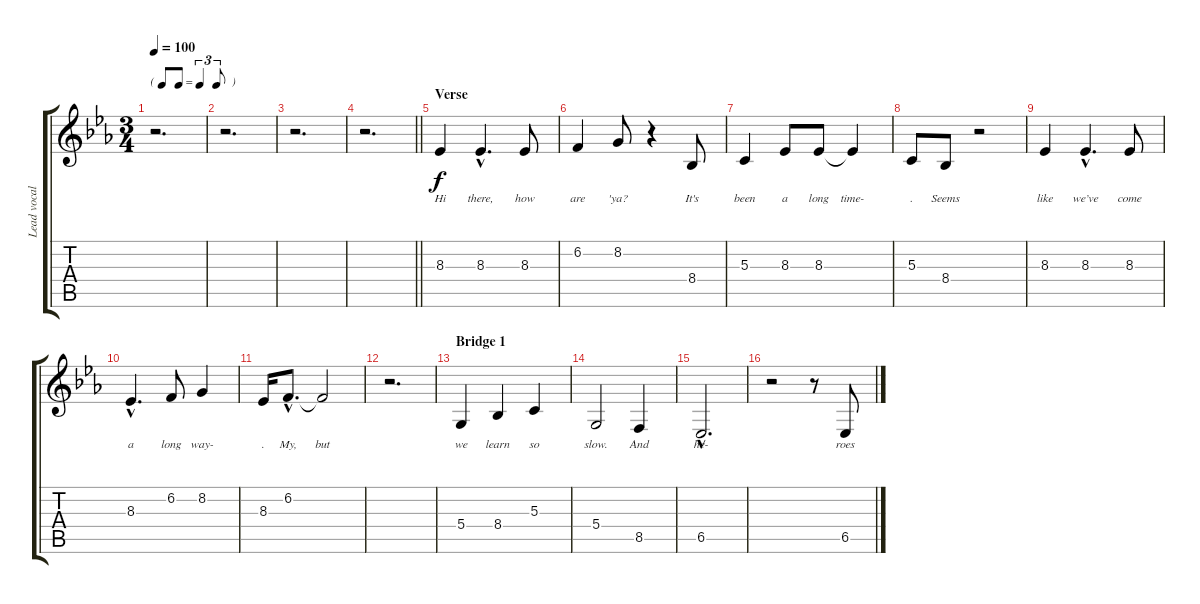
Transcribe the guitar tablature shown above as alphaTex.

\track ("Lead vocal - Walsh" "Lead vocal") {instrument brightacousticpiano}
\staff {score tabs}
\tuning (E4 B3 G3 D3 A2 E2) {hide}
\ts (3 4)
\tf triplet8th
\tempo 100
\clef g2
\ks eb
r.2{d dy f} |
r.2{d} |
r.2{d} |
\barLineRight lightlight
r.2{d} |
\section ("" "Verse")
8.3.4{lyrics (0 "Hi") lyrics (1 "") lyrics (2 "") lyrics (3 "") lyrics (4 "")} 8.3{hac}.4{d lyrics (0 "there,") lyrics (1 "") lyrics (2 "") lyrics (3 "") lyrics (4 "")} 8.3.8{lyrics (0 "how") lyrics (1 "") lyrics (2 "") lyrics (3 "") lyrics (4 "")} |
6.2.4{lyrics (0 "are") lyrics (1 "") lyrics (2 "") lyrics (3 "") lyrics (4 "")} 8.2.8{lyrics (0 "'ya?") lyrics (1 "") lyrics (2 "") lyrics (3 "") lyrics (4 "")} r.4 8.4.8{lyrics (0 "It's") lyrics (1 "") lyrics (2 "") lyrics (3 "") lyrics (4 "")} |
5.3.4{lyrics (0 "been") lyrics (1 "") lyrics (2 "") lyrics (3 "") lyrics (4 "")} 8.3.8{lyrics (0 "a") lyrics (1 "") lyrics (2 "") lyrics (3 "") lyrics (4 "")} 8.3.8{lyrics (0 "long") lyrics (1 "") lyrics (2 "") lyrics (3 "") lyrics (4 "")} 8.3{t}.4{lyrics (0 "time-") lyrics (1 "") lyrics (2 "") lyrics (3 "") lyrics (4 "")} |
5.3.8{lyrics (0 ".") lyrics (1 "") lyrics (2 "") lyrics (3 "") lyrics (4 "")} 8.4.8{lyrics (0 "Seems") lyrics (1 "") lyrics (2 "") lyrics (3 "") lyrics (4 "")} r.2 |
8.3.4{lyrics (0 "like") lyrics (1 "") lyrics (2 "") lyrics (3 "") lyrics (4 "")} 8.3{hac}.4{d lyrics (0 "we’ve") lyrics (1 "") lyrics (2 "") lyrics (3 "") lyrics (4 "")} 8.3.8{lyrics (0 "come") lyrics (1 "") lyrics (2 "") lyrics (3 "") lyrics (4 "")} |
8.3{hac}.4{d lyrics (0 "a") lyrics (1 "") lyrics (2 "") lyrics (3 "") lyrics (4 "")} 6.2.8{lyrics (0 "long") lyrics (1 "") lyrics (2 "") lyrics (3 "") lyrics (4 "")} 8.2.4{lyrics (0 "way-") lyrics (1 "") lyrics (2 "") lyrics (3 "") lyrics (4 "")} |
8.3.16{lyrics (0 ".") lyrics (1 "") lyrics (2 "") lyrics (3 "") lyrics (4 "")} 6.2{hac}.8{d lyrics (0 "My,") lyrics (1 "") lyrics (2 "") lyrics (3 "") lyrics (4 "")} 6.2{t}.2{lyrics (0 "but") lyrics (1 "") lyrics (2 "") lyrics (3 "") lyrics (4 "")} |
r.2{d} |
\section ("" "Bridge 1")
5.4.4{lyrics (0 "we") lyrics (1 "") lyrics (2 "") lyrics (3 "") lyrics (4 "")} 8.4.4{lyrics (0 "learn") lyrics (1 "") lyrics (2 "") lyrics (3 "") lyrics (4 "")} 5.3.4{lyrics (0 "so") lyrics (1 "") lyrics (2 "") lyrics (3 "") lyrics (4 "")} |
5.4.2{lyrics (0 "slow.") lyrics (1 "") lyrics (2 "") lyrics (3 "") lyrics (4 "")} 8.5.4{lyrics (0 "And") lyrics (1 "") lyrics (2 "") lyrics (3 "") lyrics (4 "")} |
6.5{hac}.2{d lyrics (0 "he-") lyrics (1 "") lyrics (2 "") lyrics (3 "") lyrics (4 "")} |
r.2 r.8 6.5.8{lyrics (0 "roes") lyrics (1 "") lyrics (2 "") lyrics (3 "") lyrics (4 "")}
